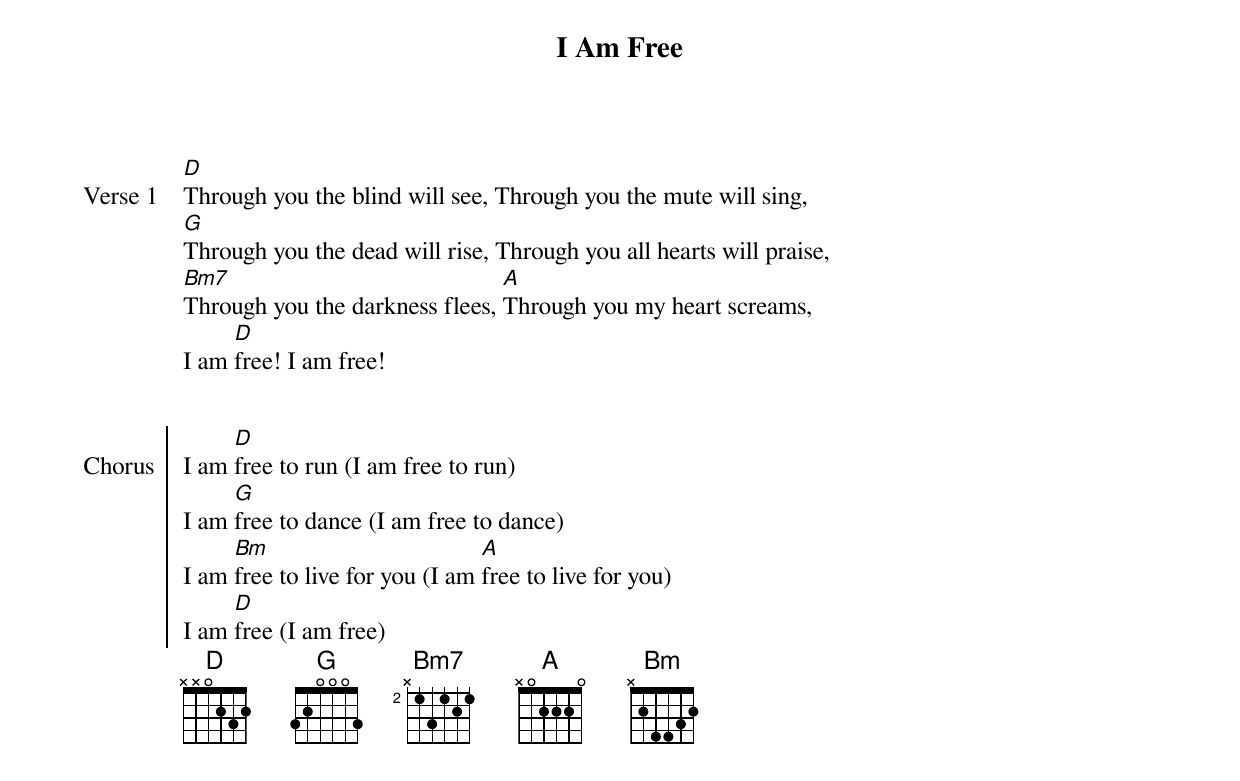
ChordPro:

{title: I Am Free}
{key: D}
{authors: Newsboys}
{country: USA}
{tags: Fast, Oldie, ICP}
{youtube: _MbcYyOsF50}

{start_of_verse: Verse 1}
[D]Through you the blind will see, Through you the mute will sing,
[G]Through you the dead will rise, Through you all hearts will praise,
[Bm7]Through you the darkness flees, [A]Through you my heart screams,
I am [D]free! I am free!

{end_of_verse}

{start_of_chorus: Chorus}
I am [D]free to run (I am free to run)
I am [G]free to dance (I am free to dance)
I am [Bm]free to live for you (I am [A]free to live for you)
I am [D]free (I am free)
{end_of_chorus}
